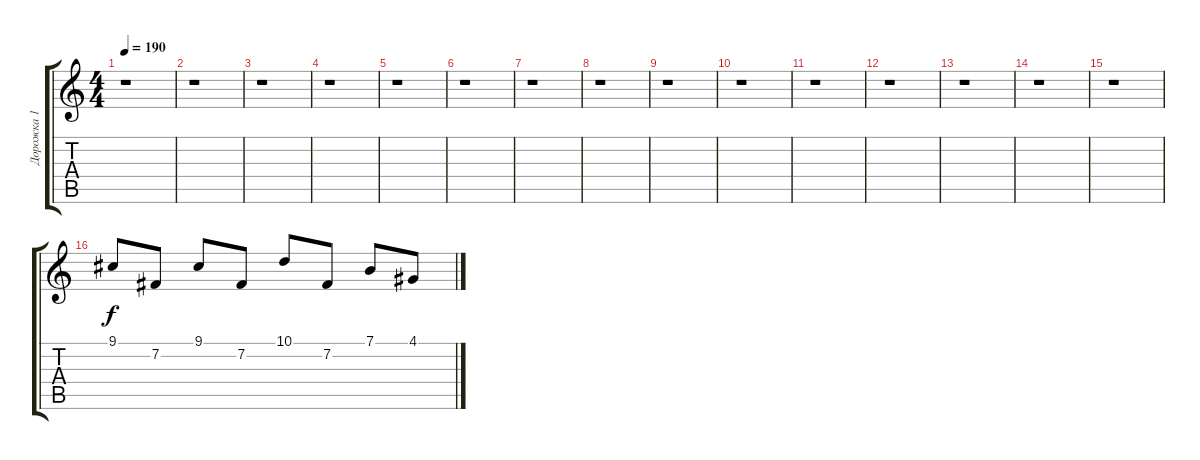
\track ("Дорожка 1" "Дорожка 1") {instrument acousticgrandpiano}
\staff {score tabs}
\tuning (E4 B3 G3 D3 A2 E2) {hide}
\ts (4 4)
\tempo 190
\clef g2
\ks c
r.1{dy mf} |
r.1 |
r.1 |
r.1 |
r.1 |
r.1 |
r.1 |
r.1 |
r.1 |
r.1 |
r.1 |
r.1 |
r.1 |
r.1 |
r.1 |
9.1.8{dy f} 7.2.8 9.1.8 7.2.8 10.1.8 7.2.8 7.1.8 4.1.8
